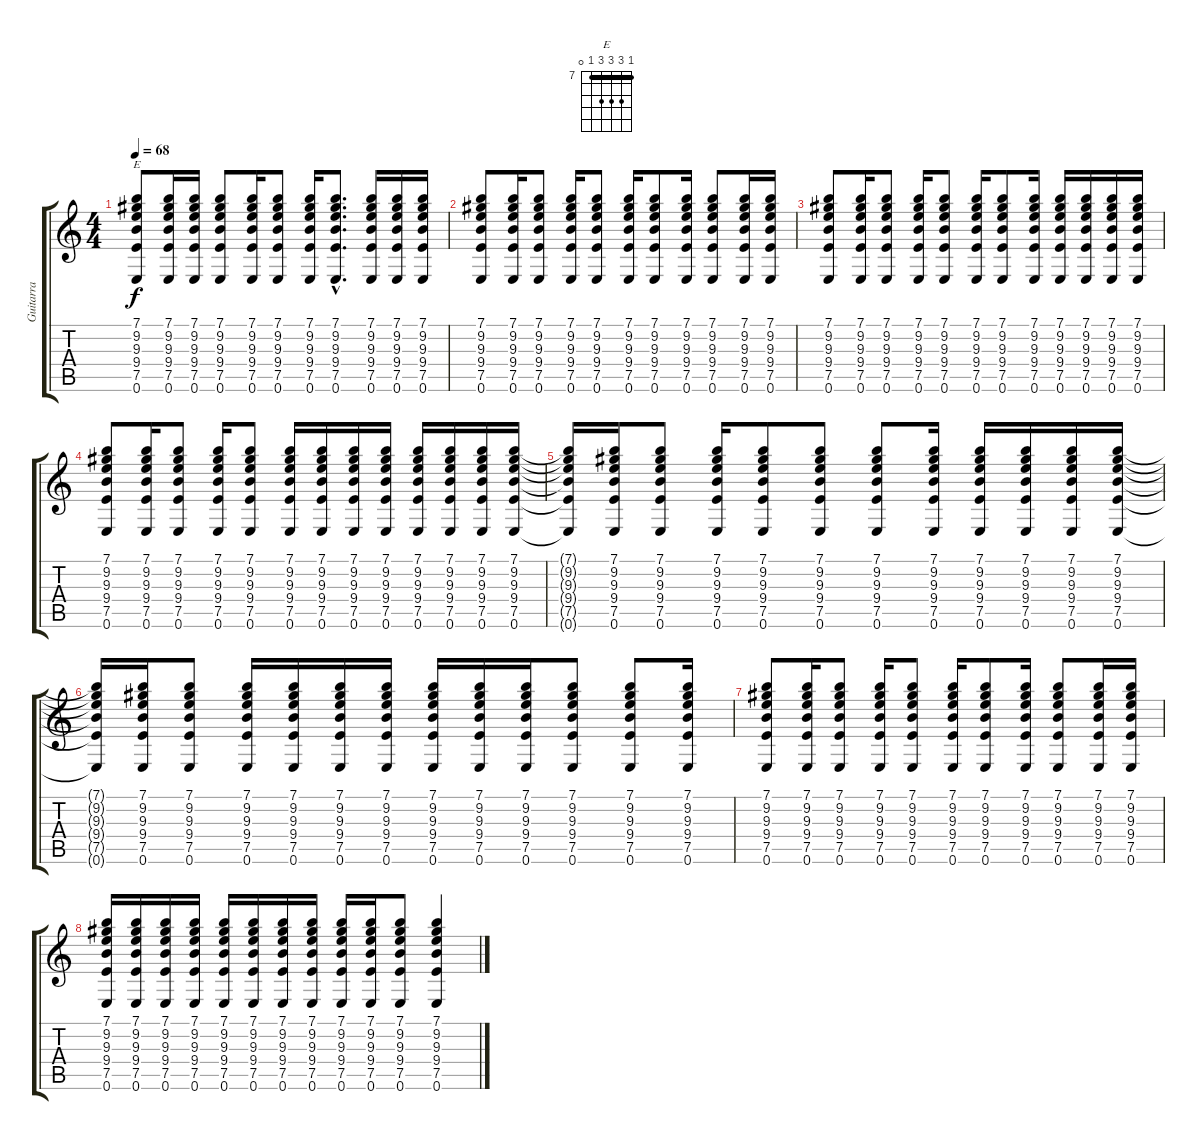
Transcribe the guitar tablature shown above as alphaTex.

\track ("Guitarra" "Guitarra") {instrument acousticguitarnylon}
\staff {score tabs}
\tuning (E4 B3 G3 D3 A2 E2) {hide}
\chord ("E" 7 9 9 9 7 0) {firstfret 7 barre 7}
\ts (4 4)
\tempo 68
\clef g2
\ks c
(7.1 9.2 9.3 9.4 7.5 0.6).8{ch "E" dy f} (7.1 9.2 9.3 9.4 7.5 0.6).16 (7.1 9.2 9.3 9.4 7.5 0.6).16 (7.1 9.2 9.3 9.4 7.5 0.6).8 (7.1 9.2 9.3 9.4 7.5 0.6).16 (7.1 9.2 9.3 9.4 7.5 0.6).8 (7.1 9.2 9.3 9.4 7.5 0.6).16 (7.1{hac} 9.2{hac} 9.3{hac} 9.4{hac} 7.5{hac} 0.6{hac}).8{d} (7.1 9.2 9.3 9.4 7.5 0.6).16 (7.1 9.2 9.3 9.4 7.5 0.6).16 (7.1 9.2 9.3 9.4 7.5 0.6).16 |
(7.1 9.2 9.3 9.4 7.5 0.6).8 (7.1 9.2 9.3 9.4 7.5 0.6).16 (7.1 9.2 9.3 9.4 7.5 0.6).8 (7.1 9.2 9.3 9.4 7.5 0.6).16 (7.1 9.2 9.3 9.4 7.5 0.6).8 (7.1 9.2 9.3 9.4 7.5 0.6).16 (7.1 9.2 9.3 9.4 7.5 0.6).8 (7.1 9.2 9.3 9.4 7.5 0.6).16 (7.1 9.2 9.3 9.4 7.5 0.6).8 (7.1 9.2 9.3 9.4 7.5 0.6).16 (7.1 9.2 9.3 9.4 7.5 0.6).16 |
(7.1 9.2 9.3 9.4 7.5 0.6).8 (7.1 9.2 9.3 9.4 7.5 0.6).16 (7.1 9.2 9.3 9.4 7.5 0.6).8 (7.1 9.2 9.3 9.4 7.5 0.6).16 (7.1 9.2 9.3 9.4 7.5 0.6).8 (7.1 9.2 9.3 9.4 7.5 0.6).16 (7.1 9.2 9.3 9.4 7.5 0.6).8 (7.1 9.2 9.3 9.4 7.5 0.6).16 (7.1 9.2 9.3 9.4 7.5 0.6).16 (7.1 9.2 9.3 9.4 7.5 0.6).16 (7.1 9.2 9.3 9.4 7.5 0.6).16 (7.1 9.2 9.3 9.4 7.5 0.6).16 |
(7.1 9.2 9.3 9.4 7.5 0.6).8 (7.1 9.2 9.3 9.4 7.5 0.6).16 (7.1 9.2 9.3 9.4 7.5 0.6).8 (7.1 9.2 9.3 9.4 7.5 0.6).16 (7.1 9.2 9.3 9.4 7.5 0.6).8 (7.1 9.2 9.3 9.4 7.5 0.6).16 (7.1 9.2 9.3 9.4 7.5 0.6).16 (7.1 9.2 9.3 9.4 7.5 0.6).16 (7.1 9.2 9.3 9.4 7.5 0.6).16 (7.1 9.2 9.3 9.4 7.5 0.6).16 (7.1 9.2 9.3 9.4 7.5 0.6).16 (7.1 9.2 9.3 9.4 7.5 0.6).16 (7.1 9.2 9.3 9.4 7.5 0.6).16 |
(7.1{t} 9.2{t} 9.3{t} 9.4{t} 7.5{t} 0.6{t}).16 (7.1 9.2 9.3 9.4 7.5 0.6).16 (7.1 9.2 9.3 9.4 7.5 0.6).8 (7.1 9.2 9.3 9.4 7.5 0.6).16 (7.1 9.2 9.3 9.4 7.5 0.6).8 (7.1 9.2 9.3 9.4 7.5 0.6).8 (7.1 9.2 9.3 9.4 7.5 0.6).8 (7.1 9.2 9.3 9.4 7.5 0.6).16 (7.1 9.2 9.3 9.4 7.5 0.6).16 (7.1 9.2 9.3 9.4 7.5 0.6).16 (7.1 9.2 9.3 9.4 7.5 0.6).16 (7.1 9.2 9.3 9.4 7.5 0.6).16 |
(7.1{t} 9.2{t} 9.3{t} 9.4{t} 7.5{t} 0.6{t}).16 (7.1 9.2 9.3 9.4 7.5 0.6).16 (7.1 9.2 9.3 9.4 7.5 0.6).8 (7.1 9.2 9.3 9.4 7.5 0.6).16 (7.1 9.2 9.3 9.4 7.5 0.6).16 (7.1 9.2 9.3 9.4 7.5 0.6).16 (7.1 9.2 9.3 9.4 7.5 0.6).16 (7.1 9.2 9.3 9.4 7.5 0.6).16 (7.1 9.2 9.3 9.4 7.5 0.6).16 (7.1 9.2 9.3 9.4 7.5 0.6).16 (7.1 9.2 9.3 9.4 7.5 0.6).8 (7.1 9.2 9.3 9.4 7.5 0.6).8 (7.1 9.2 9.3 9.4 7.5 0.6).16 |
(7.1 9.2 9.3 9.4 7.5 0.6).8 (7.1 9.2 9.3 9.4 7.5 0.6).16 (7.1 9.2 9.3 9.4 7.5 0.6).8 (7.1 9.2 9.3 9.4 7.5 0.6).16 (7.1 9.2 9.3 9.4 7.5 0.6).8 (7.1 9.2 9.3 9.4 7.5 0.6).16 (7.1 9.2 9.3 9.4 7.5 0.6).8 (7.1 9.2 9.3 9.4 7.5 0.6).16 (7.1 9.2 9.3 9.4 7.5 0.6).8 (7.1 9.2 9.3 9.4 7.5 0.6).16 (7.1 9.2 9.3 9.4 7.5 0.6).16 |
(7.1 9.2 9.3 9.4 7.5 0.6).16 (7.1 9.2 9.3 9.4 7.5 0.6).16 (7.1 9.2 9.3 9.4 7.5 0.6).16 (7.1 9.2 9.3 9.4 7.5 0.6).16 (7.1 9.2 9.3 9.4 7.5 0.6).16 (7.1 9.2 9.3 9.4 7.5 0.6).16 (7.1 9.2 9.3 9.4 7.5 0.6).16 (7.1 9.2 9.3 9.4 7.5 0.6).16 (7.1 9.2 9.3 9.4 7.5 0.6).16 (7.1 9.2 9.3 9.4 7.5 0.6).16 (7.1 9.2 9.3 9.4 7.5 0.6).8 (7.1 9.2 9.3 9.4 7.5 0.6).4
